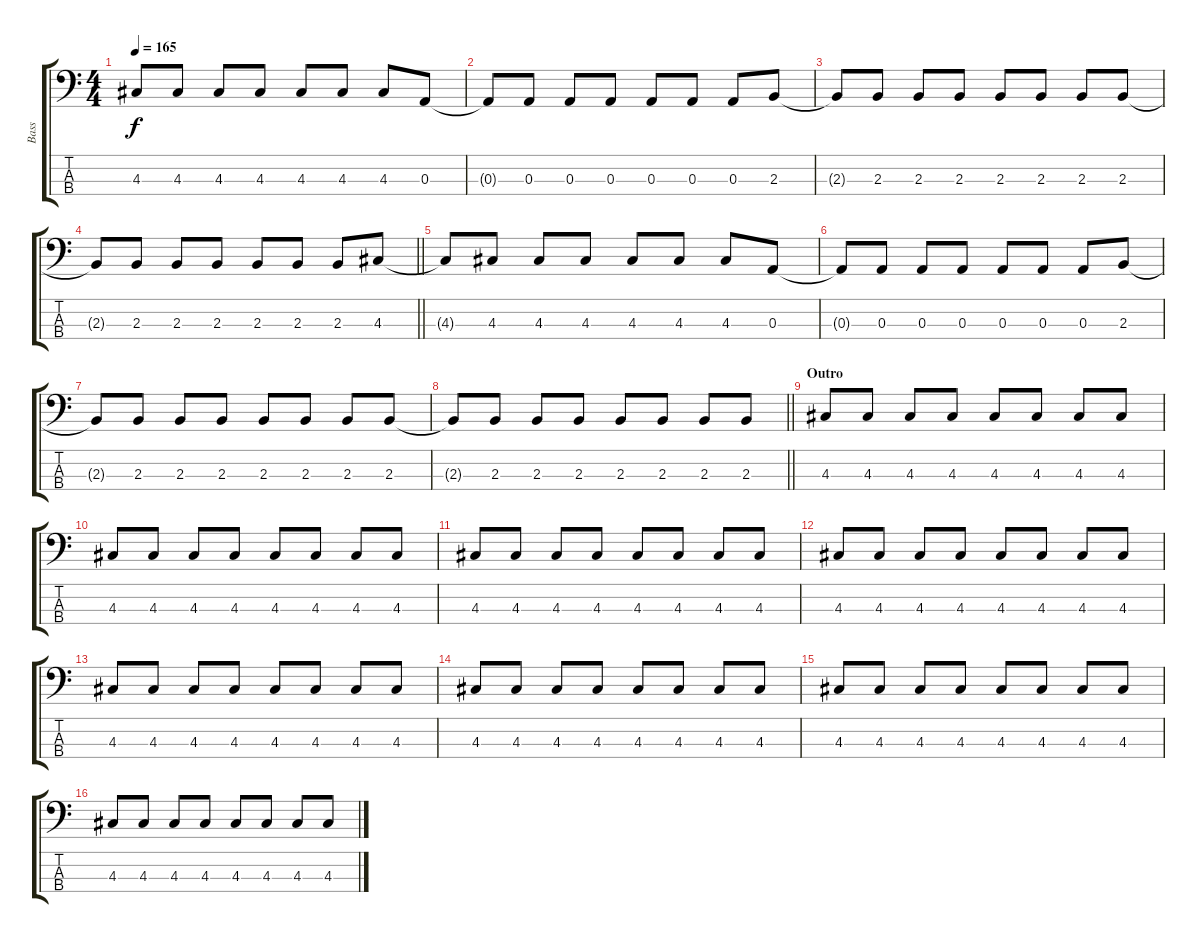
\track ("Bass" "Bass") {instrument electricbassfinger}
\staff {score tabs}
\tuning (G2 D2 A1 D1) {hide}
\ts (4 4)
\tempo 165
\clef f4
\ks c
4.3{t}.8{dy f} 4.3.8 4.3.8 4.3.8 4.3.8 4.3.8 4.3.8 0.3.8 |
0.3{t}.8 0.3.8 0.3.8 0.3.8 0.3.8 0.3.8 0.3.8 2.3.8 |
2.3{t}.8 2.3.8 2.3.8 2.3.8 2.3.8 2.3.8 2.3.8 2.3.8 |
\barLineRight lightlight
2.3{t}.8 2.3.8 2.3.8 2.3.8 2.3.8 2.3.8 2.3.8 4.3.8 |
4.3{t}.8 4.3.8 4.3.8 4.3.8 4.3.8 4.3.8 4.3.8 0.3.8 |
0.3{t}.8 0.3.8 0.3.8 0.3.8 0.3.8 0.3.8 0.3.8 2.3.8 |
2.3{t}.8 2.3.8 2.3.8 2.3.8 2.3.8 2.3.8 2.3.8 2.3.8 |
\barLineRight lightlight
2.3{t}.8 2.3.8 2.3.8 2.3.8 2.3.8 2.3.8 2.3.8 2.3.8 |
\section ("" "Outro")
4.3.8 4.3.8 4.3.8 4.3.8 4.3.8 4.3.8 4.3.8 4.3.8 |
4.3.8 4.3.8 4.3.8 4.3.8 4.3.8 4.3.8 4.3.8 4.3.8 |
4.3.8 4.3.8 4.3.8 4.3.8 4.3.8 4.3.8 4.3.8 4.3.8 |
4.3.8 4.3.8 4.3.8 4.3.8 4.3.8 4.3.8 4.3.8 4.3.8 |
4.3.8 4.3.8 4.3.8 4.3.8 4.3.8 4.3.8 4.3.8 4.3.8 |
4.3.8 4.3.8 4.3.8 4.3.8 4.3.8 4.3.8 4.3.8 4.3.8 |
4.3.8 4.3.8 4.3.8 4.3.8 4.3.8 4.3.8 4.3.8 4.3.8 |
4.3.8 4.3.8 4.3.8 4.3.8 4.3.8 4.3.8 4.3.8 4.3.8
